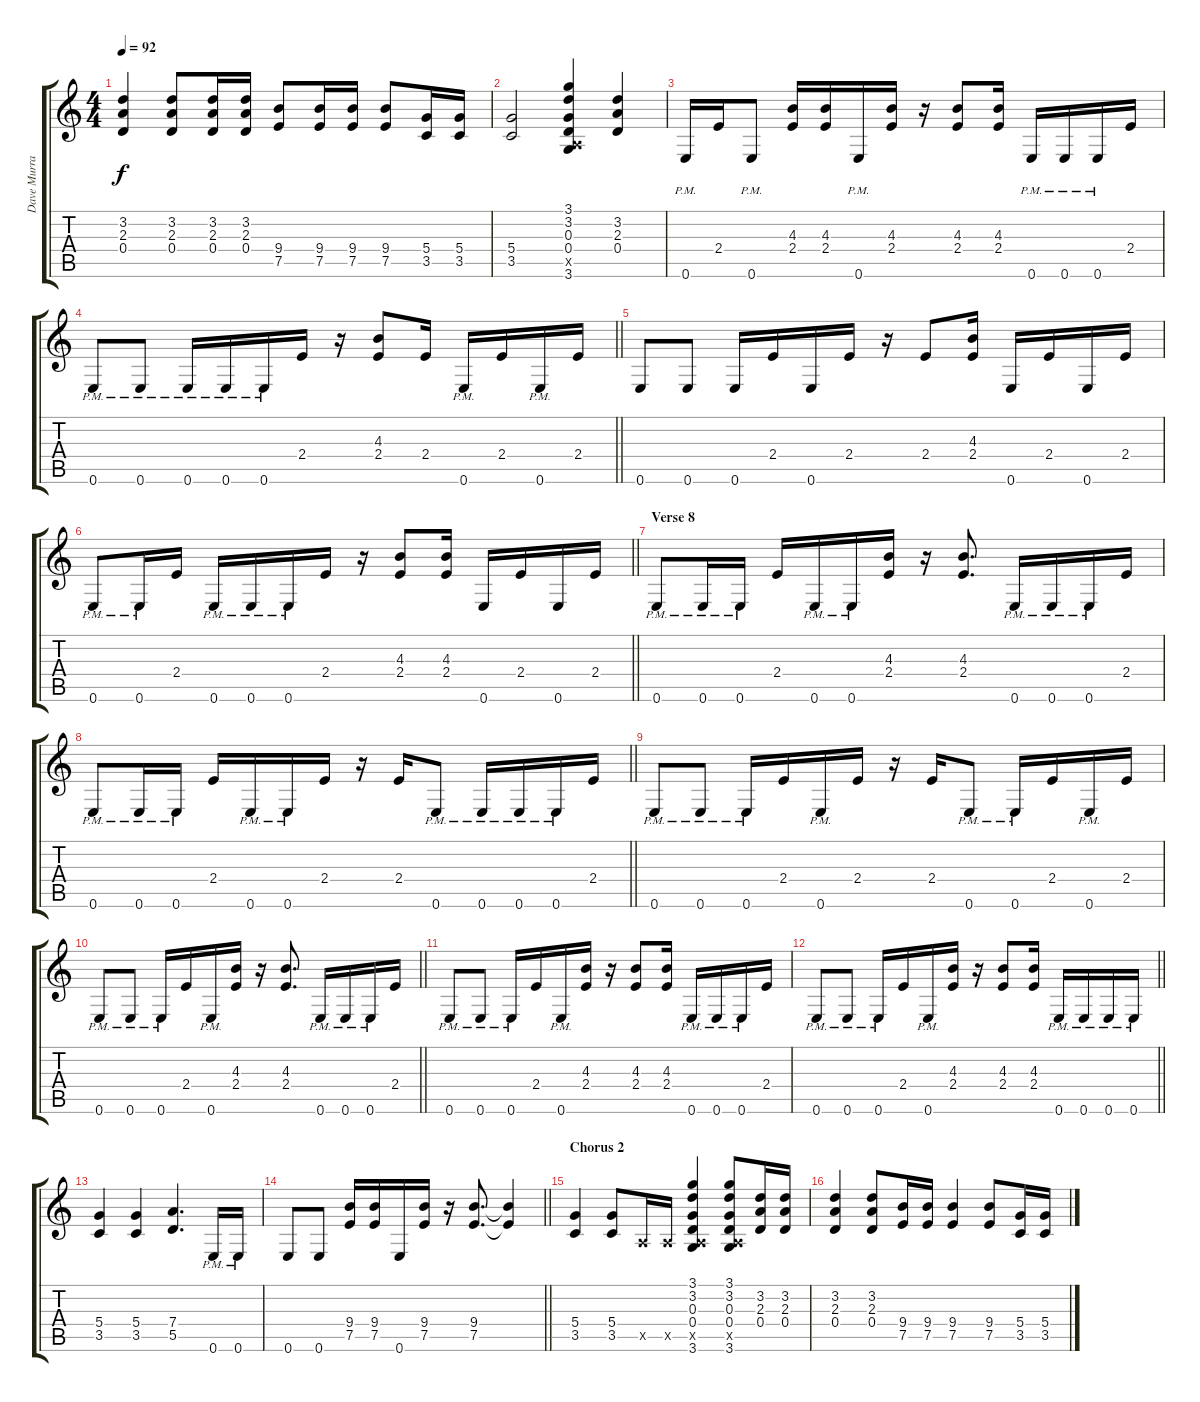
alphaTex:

\track ("Dave Murray" "Dave Murra") {instrument overdrivenguitar}
\staff {score tabs}
\tuning (E4 B3 G3 D3 A2 E2) {hide}
\ts (4 4)
\tempo 92
\clef g2
\ks c
(3.2 2.3 0.4).4{dy f} (3.2 2.3 0.4).8 (3.2 2.3 0.4).16 (3.2 2.3 0.4).16 (9.4 7.5).8 (9.4 7.5).16 (9.4 7.5).16 (9.4 7.5).8 (5.4 3.5).16 (5.4 3.5).16 |
(5.4 3.5).2 (3.1 3.2 0.3 0.4 0.5{x} 3.6).4 (3.2 2.3 0.4).4 |
0.6{pm}.16 2.4.16 0.6{pm}.8 (4.3 2.4).16 (4.3 2.4).16 0.6{pm}.16 (4.3 2.4).16 r.16 (4.3 2.4).8 (4.3 2.4).16 0.6{pm}.16 0.6{pm}.16 0.6{pm}.16 2.4.16 |
\barLineRight lightlight
0.6{pm}.8 0.6{pm}.8 0.6{pm}.16 0.6{pm}.16 0.6{pm}.16 2.4.16 r.16 (4.3 2.4).8 2.4.16 0.6{pm}.16 2.4.16 0.6{pm}.16 2.4.16 |
0.6.8 0.6.8 0.6.16 2.4.16 0.6.16 2.4.16 r.16 2.4.8 (4.3 2.4).16 0.6.16 2.4.16 0.6.16 2.4.16 |
\barLineRight lightlight
0.6{pm}.8 0.6{pm}.16 2.4.16 0.6{pm}.16 0.6{pm}.16 0.6{pm}.16 2.4.16 r.16 (4.3 2.4).8 (4.3 2.4).16 0.6.16 2.4.16 0.6.16 2.4.16 |
\section ("" "Verse 8")
0.6{pm}.8 0.6{pm}.16 0.6{pm}.16 2.4.16 0.6{pm}.16 0.6{pm}.16 (4.3 2.4).16 r.16 (4.3 2.4).8{d} 0.6{pm}.16 0.6{pm}.16 0.6{pm}.16 2.4.16 |
\barLineRight lightlight
0.6{pm}.8 0.6{pm}.16 0.6{pm}.16 2.4.16 0.6{pm}.16 0.6{pm}.16 2.4.16 r.16 2.4.16 0.6{pm}.8 0.6{pm}.16 0.6{pm}.16 0.6{pm}.16 2.4.16 |
0.6{pm}.8 0.6{pm}.8 0.6{pm}.16 2.4.16 0.6{pm}.16 2.4.16 r.16 2.4.16 0.6{pm}.8 0.6{pm}.16 2.4.16 0.6{pm}.16 2.4.16 |
\barLineRight lightlight
0.6{pm}.8 0.6{pm}.8 0.6{pm}.16 2.4.16 0.6{pm}.16 (4.3 2.4).16 r.16 (4.3 2.4).8{d} 0.6{pm}.16 0.6{pm}.16 0.6{pm}.16 2.4.16 |
0.6{pm}.8 0.6{pm}.8 0.6{pm}.16 2.4.16 0.6{pm}.16 (4.3 2.4).16 r.16 (4.3 2.4).8 (4.3 2.4).16 0.6{pm}.16 0.6{pm}.16 0.6{pm}.16 2.4.16 |
\barLineRight lightlight
0.6{pm}.8 0.6{pm}.8 0.6{pm}.16 2.4.16 0.6{pm}.16 (4.3 2.4).16 r.16 (4.3 2.4).8 (4.3 2.4).16 0.6{pm}.16 0.6{pm}.16 0.6{pm}.16 0.6{pm}.16 |
(5.4 3.5).4 (5.4 3.5).4 (7.4 5.5).4{d} 0.6{pm}.16 0.6{pm}.16 |
\barLineRight lightlight
0.6.8 0.6.8 (9.4 7.5).16 (9.4 7.5).16 0.6.16 (9.4 7.5).16 r.16 (9.4 7.5).8{d} (9.4{t} 7.5{t}).4 |
\section ("" "Chorus 2")
(5.4 3.5).4 (5.4 3.5).8 0.5{x}.16 0.5{x}.16 (3.1 3.2 0.3 0.4 0.5{x} 3.6).4 (3.1 3.2 0.3 0.4 0.5{x} 3.6).8 (3.2 2.3 0.4).16 (3.2 2.3 0.4).16 |
(3.2 2.3 0.4).4 (3.2 2.3 0.4).8 (9.4 7.5).16 (9.4 7.5).16 (9.4 7.5).4 (9.4 7.5).8 (5.4 3.5).16 (5.4 3.5).16
